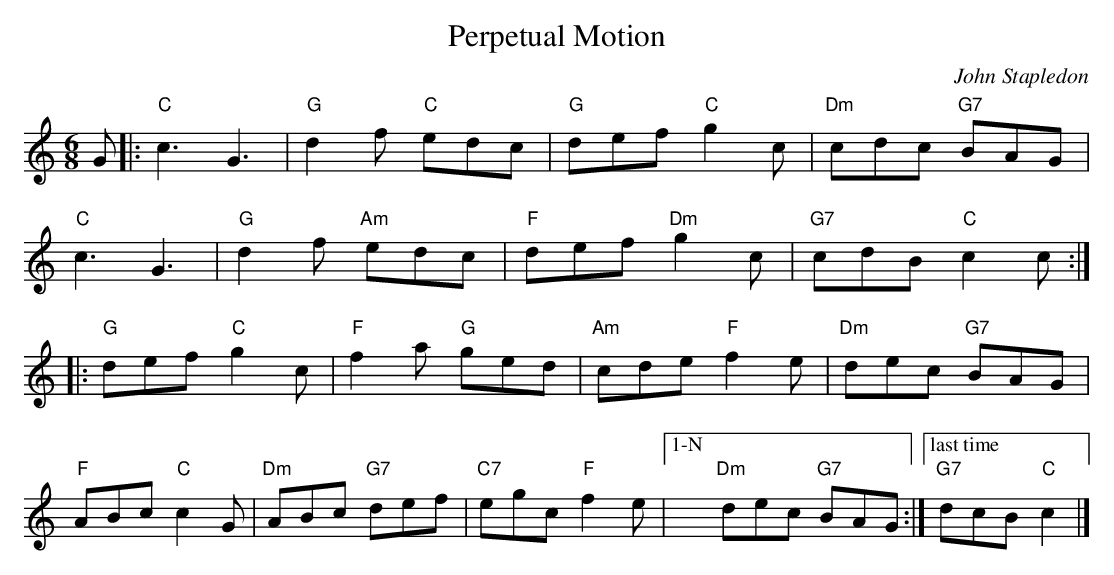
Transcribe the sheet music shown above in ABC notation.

X:1
T:Perpetual Motion
C:John Stapledon
M:6/8
L:1/8
K:C
G |: "C"c3 G3 | "G"d2f "C" edc | "G"def "C"g2c | "Dm"cdc "G7"BAG |
     "C"c3 G3 | "G"d2f "Am"edc | "F"def "Dm"g2c | "G7"cdB "C"c2c :|
|: "G"def "C"g2c | "F"f2a "G"ged | "Am"cde "F"f2e | "Dm"dec "G7"BAG |
   "F"ABc "C"c2G | "Dm"ABc "G7"def | "C7"egc "F"f2e |["1-N" "Dm"dec "G7"BAG :|["last time" "G7"dcB "C"c2 |]
